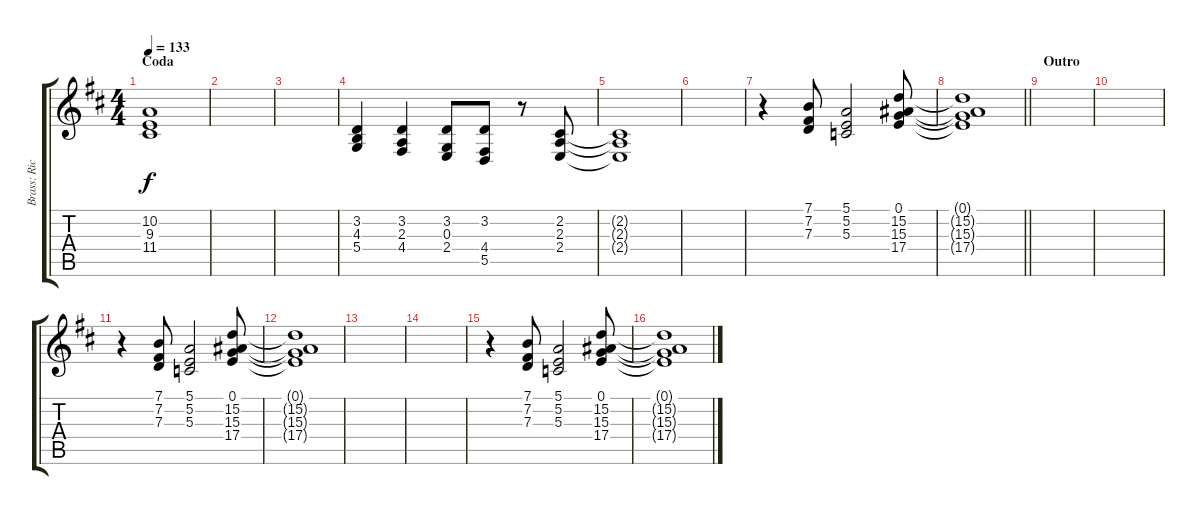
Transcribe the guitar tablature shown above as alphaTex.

\track ("Brass: Richie" "Brass: Ric") {instrument synthbrass2}
\staff {score tabs}
\tuning (E4 B3 G3 D3 A2 E2) {hide}
\ts (4 4)
\section ("" "Coda")
\tempo 133
\clef g2
\ks d
(10.2{t} 9.3{t} 11.4{t}).1{dy f} |
|
|
(3.2 4.3 5.4).4 (3.2 2.3 4.4).4 (3.2 0.3 2.4).8 (3.2 4.4 5.5).8 r.8 (2.2 2.3 2.4).8 |
(2.2{t} 2.3{t} 2.4{t}).1 |
|
r.4 (7.1 7.2 7.3).8 (5.1 5.2 5.3).2 (0.1 15.2 15.3 17.4).8 |
\barLineRight lightlight
(0.1{t} 15.2{t} 15.3{t} 17.4{t}).1 |
\section ("" "Outro")
|
|
r.4 (7.1 7.2 7.3).8 (5.1 5.2 5.3).2 (0.1 15.2 15.3 17.4).8 |
(0.1{t} 15.2{t} 15.3{t} 17.4{t}).1 |
|
|
r.4 (7.1 7.2 7.3).8 (5.1 5.2 5.3).2 (0.1 15.2 15.3 17.4).8 |
(0.1{t} 15.2{t} 15.3{t} 17.4{t}).1
